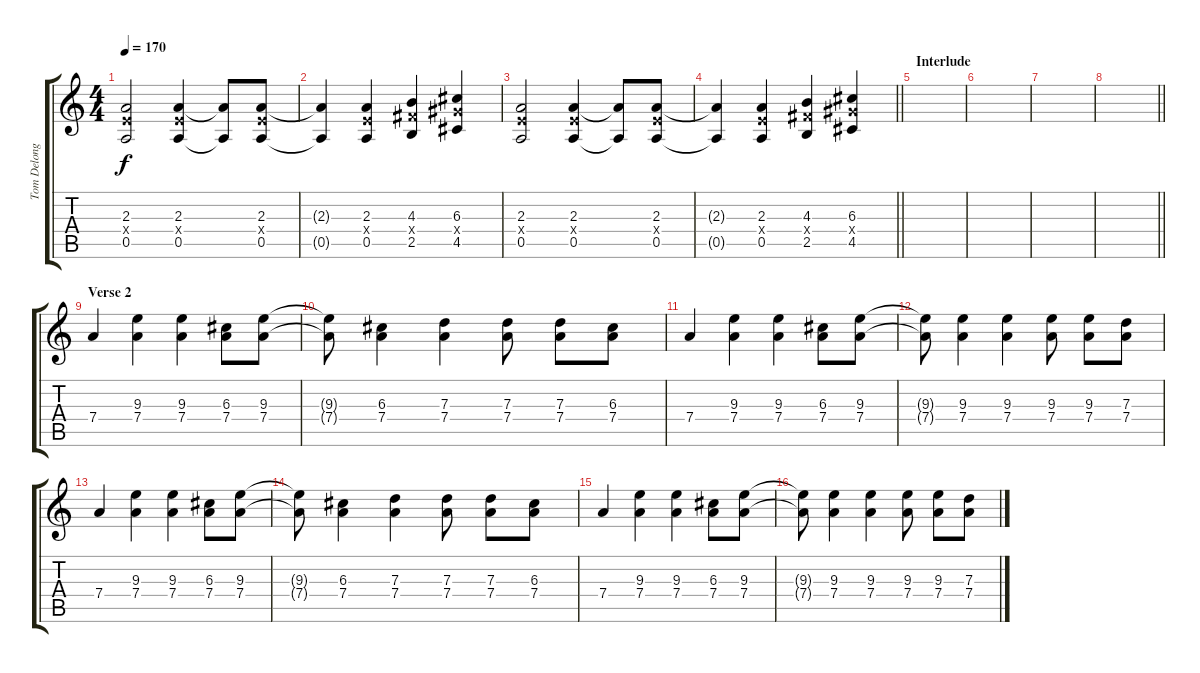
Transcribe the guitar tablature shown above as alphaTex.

\track ("Tom Delonge - Guitar" "Tom Delong") {instrument distortionguitar}
\staff {score tabs}
\tuning (E4 B3 G3 D3 A2 E2) {hide}
\ts (4 4)
\tempo 170
\clef g2
\ks c
(2.3 2.4{x} 0.5).2{dy f} (2.3 2.4{x} 0.5).4 (2.3{t} 0.5{t}).8 (2.3 2.4{x} 0.5).8 |
(2.3{t} 0.5{t}).4 (2.3 2.4{x} 0.5).4 (4.3 4.4{x} 2.5).4 (6.3 6.4{x} 4.5).4 |
(2.3 2.4{x} 0.5).2 (2.3 2.4{x} 0.5).4 (2.3{t} 0.5{t}).8 (2.3 2.4{x} 0.5).8 |
\barLineRight lightlight
(2.3{t} 0.5{t}).4 (2.3 2.4{x} 0.5).4 (4.3 4.4{x} 2.5).4 (6.3 6.4{x} 4.5).4 |
\section ("" "Interlude")
|
|
|
\barLineRight lightlight
|
\section ("" "Verse 2")
7.4.4{volume 8 balance 12} (9.3 7.4).4 (9.3 7.4).4 (6.3 7.4).8 (9.3 7.4).8 |
(9.3{t} 7.4{t}).8 (6.3 7.4).4 (7.3 7.4).4 (7.3 7.4).8 (7.3 7.4).8 (6.3 7.4).8 |
7.4.4 (9.3 7.4).4 (9.3 7.4).4 (6.3 7.4).8 (9.3 7.4).8 |
(9.3{t} 7.4{t}).8 (9.3 7.4).4 (9.3 7.4).4 (9.3 7.4).8 (9.3 7.4).8 (7.3 7.4).8 |
7.4.4 (9.3 7.4).4 (9.3 7.4).4 (6.3 7.4).8 (9.3 7.4).8 |
(9.3{t} 7.4{t}).8 (6.3 7.4).4 (7.3 7.4).4 (7.3 7.4).8 (7.3 7.4).8 (6.3 7.4).8 |
7.4.4 (9.3 7.4).4 (9.3 7.4).4 (6.3 7.4).8 (9.3 7.4).8 |
(9.3{t} 7.4{t}).8 (9.3 7.4).4 (9.3 7.4).4 (9.3 7.4).8 (9.3 7.4).8 (7.3 7.4).8
